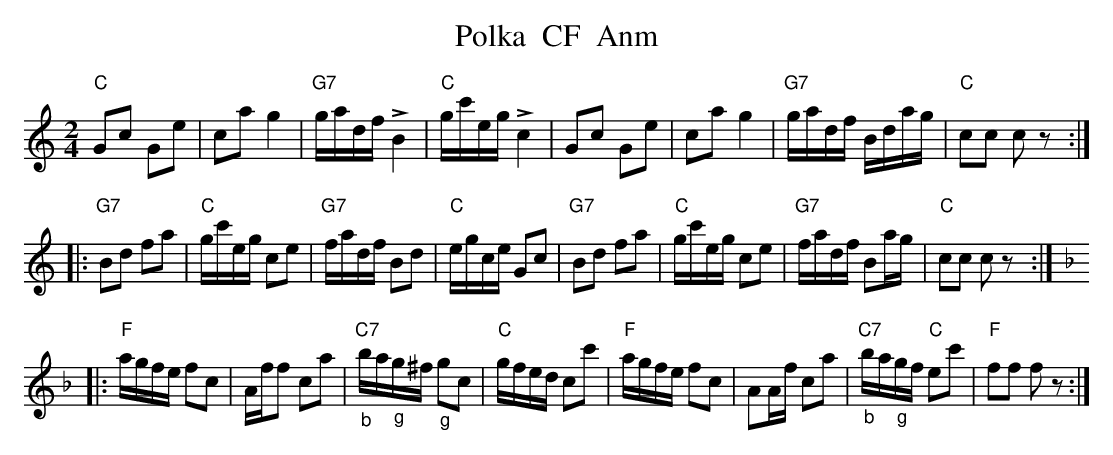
X:1
T: Polka  CF  Anm
M:2/4
L:1/16
K:C %%MIDI gchordon
"C"G2c2 G2e2 | c2a2 g4 | "G7"gadf +>+B4 | "C"gc'eg +>+c4 | G2c2 G2e2 | c2a2 g4 | "G7"gadf Bdag | "C"c2c2 c2z2 ::
"G7"B2d2 f2a2 | "C"gc'eg c2e2 | "G7"fadf B2d2 | "C"egce G2c2 | "G7"B2d2 f2a2 | "C"gc'eg c2e2 | "G7"fadf B2ag | "C"c2c2 c2z2 :: [K:F]
"F"agfe f2c2 | Aff2 c2a2 | "C7""_b"ba"_g"g^f "_g"g2c2 | "C"gfed c2c'2 | "F"agfe f2c2 |  A2Af c2a2 | "C7""_b"ba"_g"gf "C"e2c'2 | "F"f2f2 f2z2 :|
